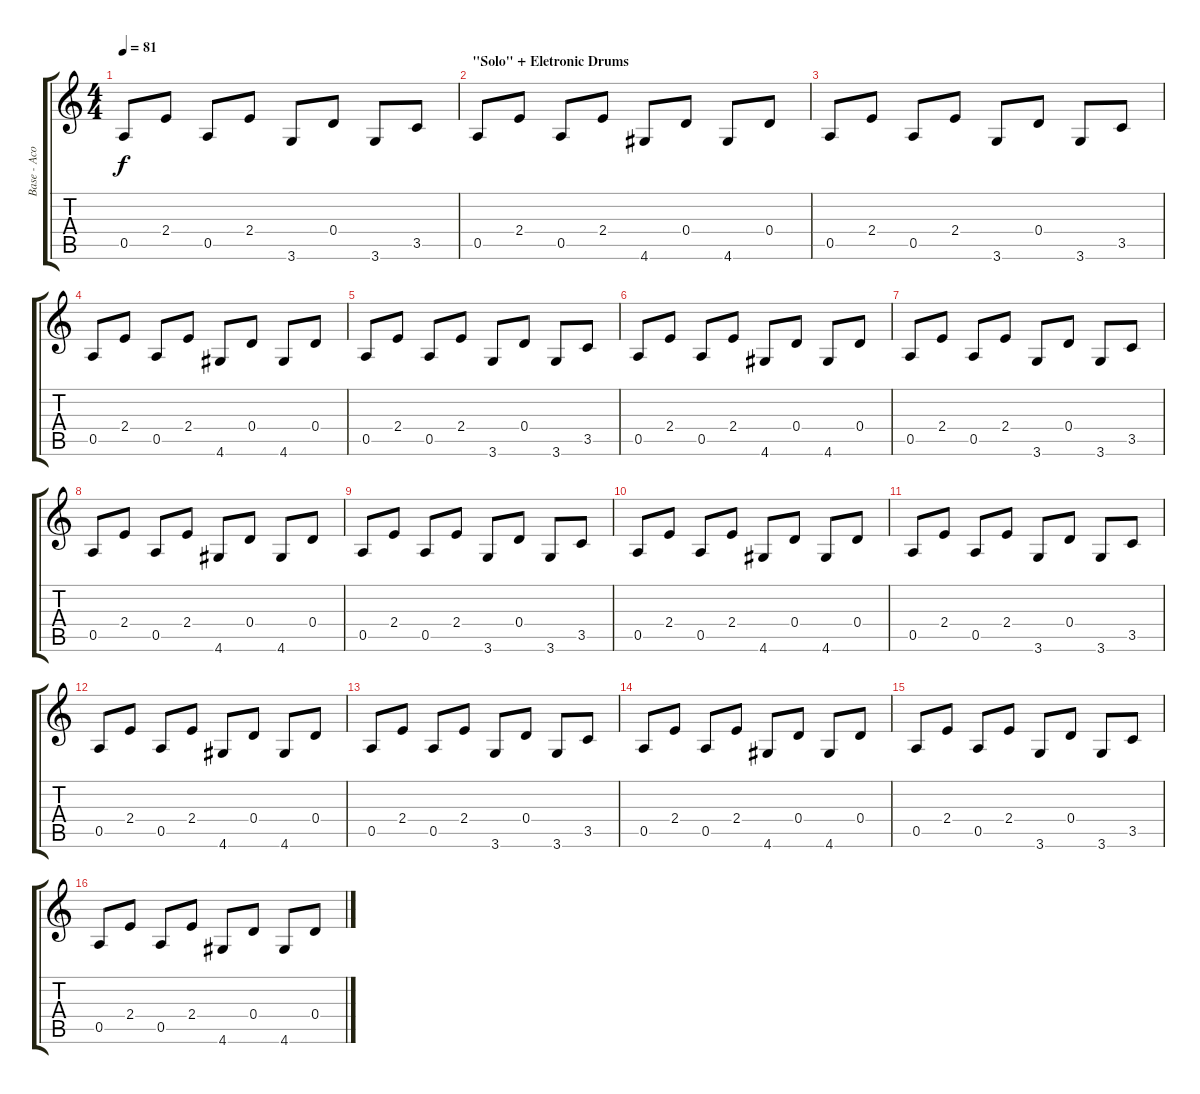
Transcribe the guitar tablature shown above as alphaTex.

\track ("Base - Acoustic Guitar" "Base - Aco") {instrument acousticguitarnylon}
\staff {score tabs}
\tuning (E4 B3 G3 D3 A2 E2) {hide}
\ts (4 4)
\tempo 81
\clef g2
\ks c
0.5.8{dy f} 2.4.8 0.5.8 2.4.8 3.6.8 0.4.8 3.6.8 3.5.8 |
\section ("" "\"Solo\" + Eletronic Drums")
0.5.8 2.4.8 0.5.8 2.4.8 4.6.8 0.4.8 4.6.8 0.4.8 |
0.5.8 2.4.8 0.5.8 2.4.8 3.6.8 0.4.8 3.6.8 3.5.8 |
0.5.8 2.4.8 0.5.8 2.4.8 4.6.8 0.4.8 4.6.8 0.4.8 |
0.5.8 2.4.8 0.5.8 2.4.8 3.6.8 0.4.8 3.6.8 3.5.8 |
0.5.8 2.4.8 0.5.8 2.4.8 4.6.8 0.4.8 4.6.8 0.4.8 |
0.5.8 2.4.8 0.5.8 2.4.8 3.6.8 0.4.8 3.6.8 3.5.8 |
0.5.8 2.4.8 0.5.8 2.4.8 4.6.8 0.4.8 4.6.8 0.4.8 |
0.5.8 2.4.8 0.5.8 2.4.8 3.6.8 0.4.8 3.6.8 3.5.8 |
0.5.8 2.4.8 0.5.8 2.4.8 4.6.8 0.4.8 4.6.8 0.4.8 |
0.5.8 2.4.8 0.5.8 2.4.8 3.6.8 0.4.8 3.6.8 3.5.8 |
0.5.8 2.4.8 0.5.8 2.4.8 4.6.8 0.4.8 4.6.8 0.4.8 |
0.5.8 2.4.8 0.5.8 2.4.8 3.6.8 0.4.8 3.6.8 3.5.8 |
0.5.8 2.4.8 0.5.8 2.4.8 4.6.8 0.4.8 4.6.8 0.4.8 |
0.5.8 2.4.8 0.5.8 2.4.8 3.6.8 0.4.8 3.6.8 3.5.8 |
0.5.8 2.4.8 0.5.8 2.4.8 4.6.8 0.4.8 4.6.8 0.4.8
